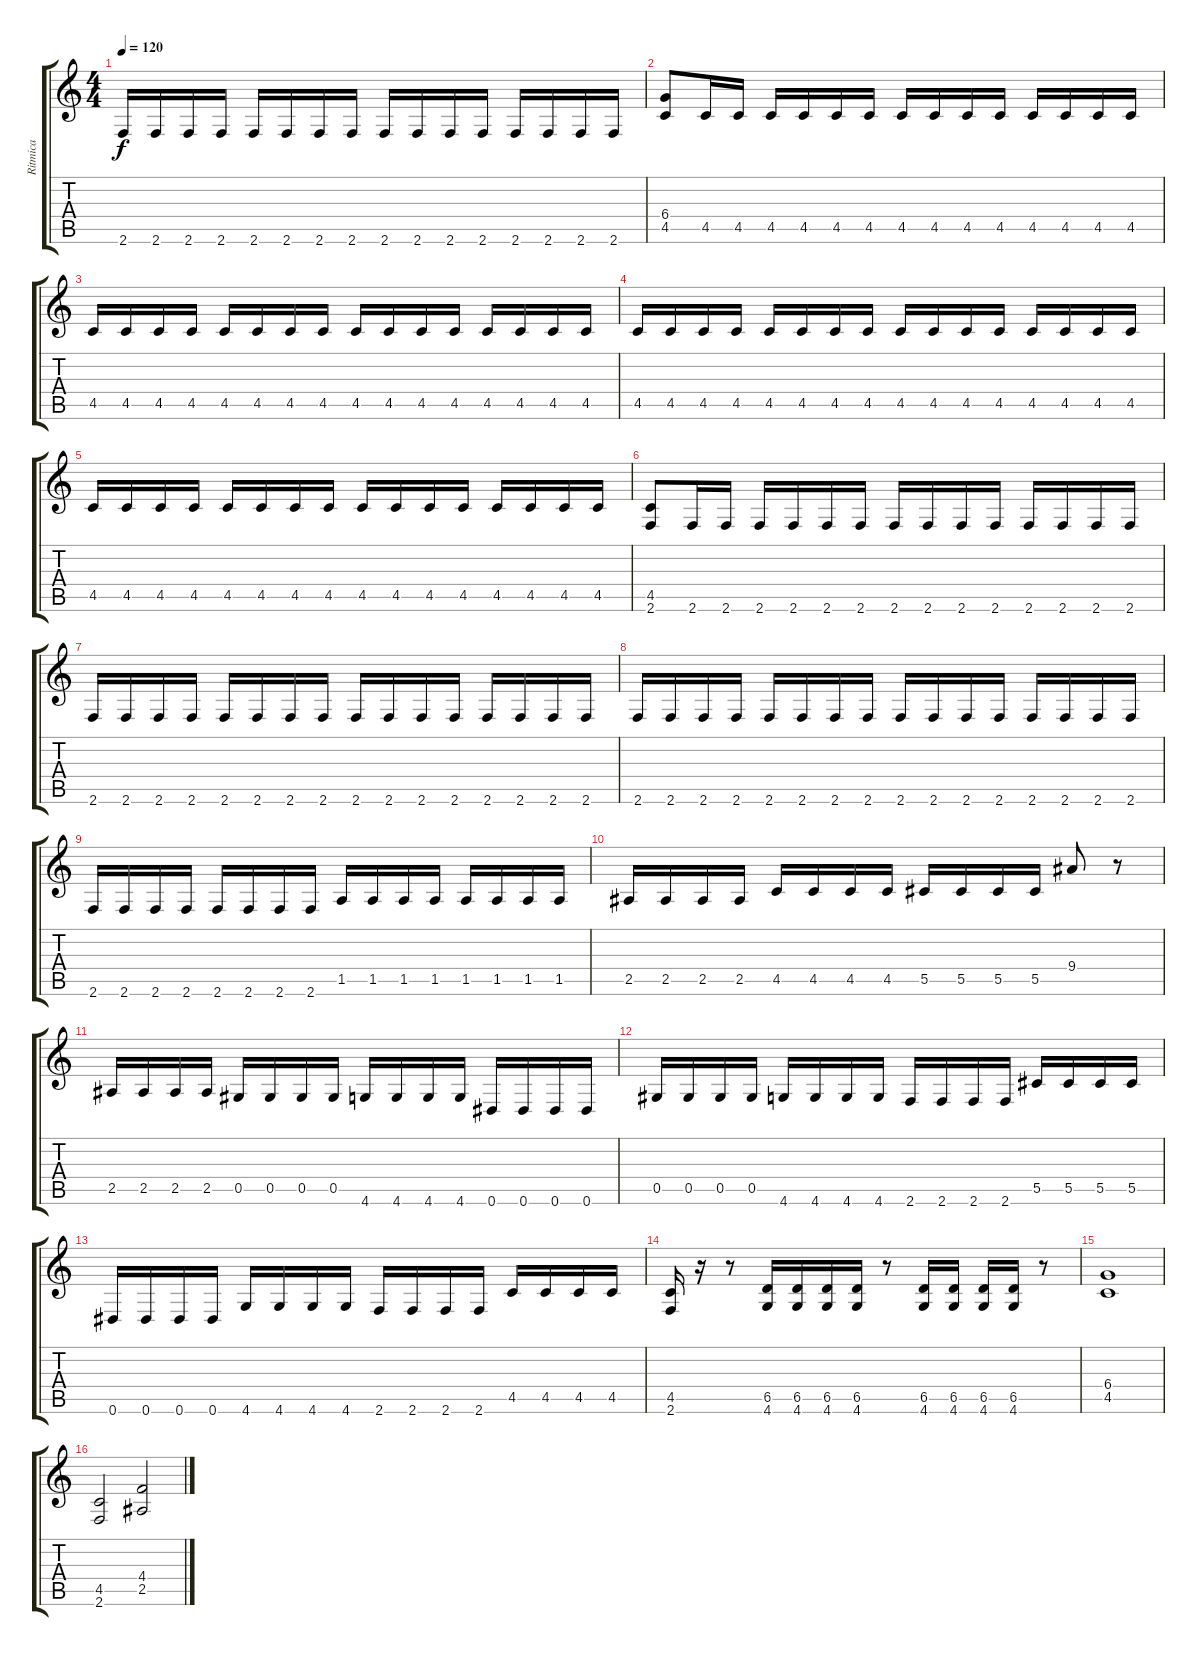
\track ("Ritmica" "Ritmica") {instrument acousticguitarnylon}
\staff {score tabs}
\tuning (Eb4 Bb3 Gb3 Db3 Ab2 Eb2) {hide}
\ts (4 4)
\tempo 120
\clef g2
\ks c
2.6.16{dy f} 2.6.16 2.6.16 2.6.16 2.6.16 2.6.16 2.6.16 2.6.16 2.6.16 2.6.16 2.6.16 2.6.16 2.6.16 2.6.16 2.6.16 2.6.16 |
(6.4 4.5).8 4.5.16 4.5.16 4.5.16 4.5.16 4.5.16 4.5.16 4.5.16 4.5.16 4.5.16 4.5.16 4.5.16 4.5.16 4.5.16 4.5.16 |
4.5.16 4.5.16 4.5.16 4.5.16 4.5.16 4.5.16 4.5.16 4.5.16 4.5.16 4.5.16 4.5.16 4.5.16 4.5.16 4.5.16 4.5.16 4.5.16 |
4.5.16 4.5.16 4.5.16 4.5.16 4.5.16 4.5.16 4.5.16 4.5.16 4.5.16 4.5.16 4.5.16 4.5.16 4.5.16 4.5.16 4.5.16 4.5.16 |
4.5.16 4.5.16 4.5.16 4.5.16 4.5.16 4.5.16 4.5.16 4.5.16 4.5.16 4.5.16 4.5.16 4.5.16 4.5.16 4.5.16 4.5.16 4.5.16 |
(4.5 2.6).8 2.6.16 2.6.16 2.6.16 2.6.16 2.6.16 2.6.16 2.6.16 2.6.16 2.6.16 2.6.16 2.6.16 2.6.16 2.6.16 2.6.16 |
2.6.16 2.6.16 2.6.16 2.6.16 2.6.16 2.6.16 2.6.16 2.6.16 2.6.16 2.6.16 2.6.16 2.6.16 2.6.16 2.6.16 2.6.16 2.6.16 |
2.6.16 2.6.16 2.6.16 2.6.16 2.6.16 2.6.16 2.6.16 2.6.16 2.6.16 2.6.16 2.6.16 2.6.16 2.6.16 2.6.16 2.6.16 2.6.16 |
2.6.16 2.6.16 2.6.16 2.6.16 2.6.16 2.6.16 2.6.16 2.6.16 1.5.16 1.5.16 1.5.16 1.5.16 1.5.16 1.5.16 1.5.16 1.5.16 |
2.5.16 2.5.16 2.5.16 2.5.16 4.5.16 4.5.16 4.5.16 4.5.16 5.5.16 5.5.16 5.5.16 5.5.16 9.4.8 r.8 |
2.5.16 2.5.16 2.5.16 2.5.16 0.5.16 0.5.16 0.5.16 0.5.16 4.6.16 4.6.16 4.6.16 4.6.16 0.6.16 0.6.16 0.6.16 0.6.16 |
0.5.16 0.5.16 0.5.16 0.5.16 4.6.16 4.6.16 4.6.16 4.6.16 2.6.16 2.6.16 2.6.16 2.6.16 5.5.16 5.5.16 5.5.16 5.5.16 |
0.6.16 0.6.16 0.6.16 0.6.16 4.6.16 4.6.16 4.6.16 4.6.16 2.6.16 2.6.16 2.6.16 2.6.16 4.5.16 4.5.16 4.5.16 4.5.16 |
(4.5 2.6).16 r.16 r.8 (6.5 4.6).16 (6.5 4.6).16 (6.5 4.6).16 (6.5 4.6).16 r.8 (6.5 4.6).16 (6.5 4.6).16 (6.5 4.6).16 (6.5 4.6).16 r.8 |
(6.4 4.5).1 |
(4.5 2.6).2 (4.4 2.5).2
